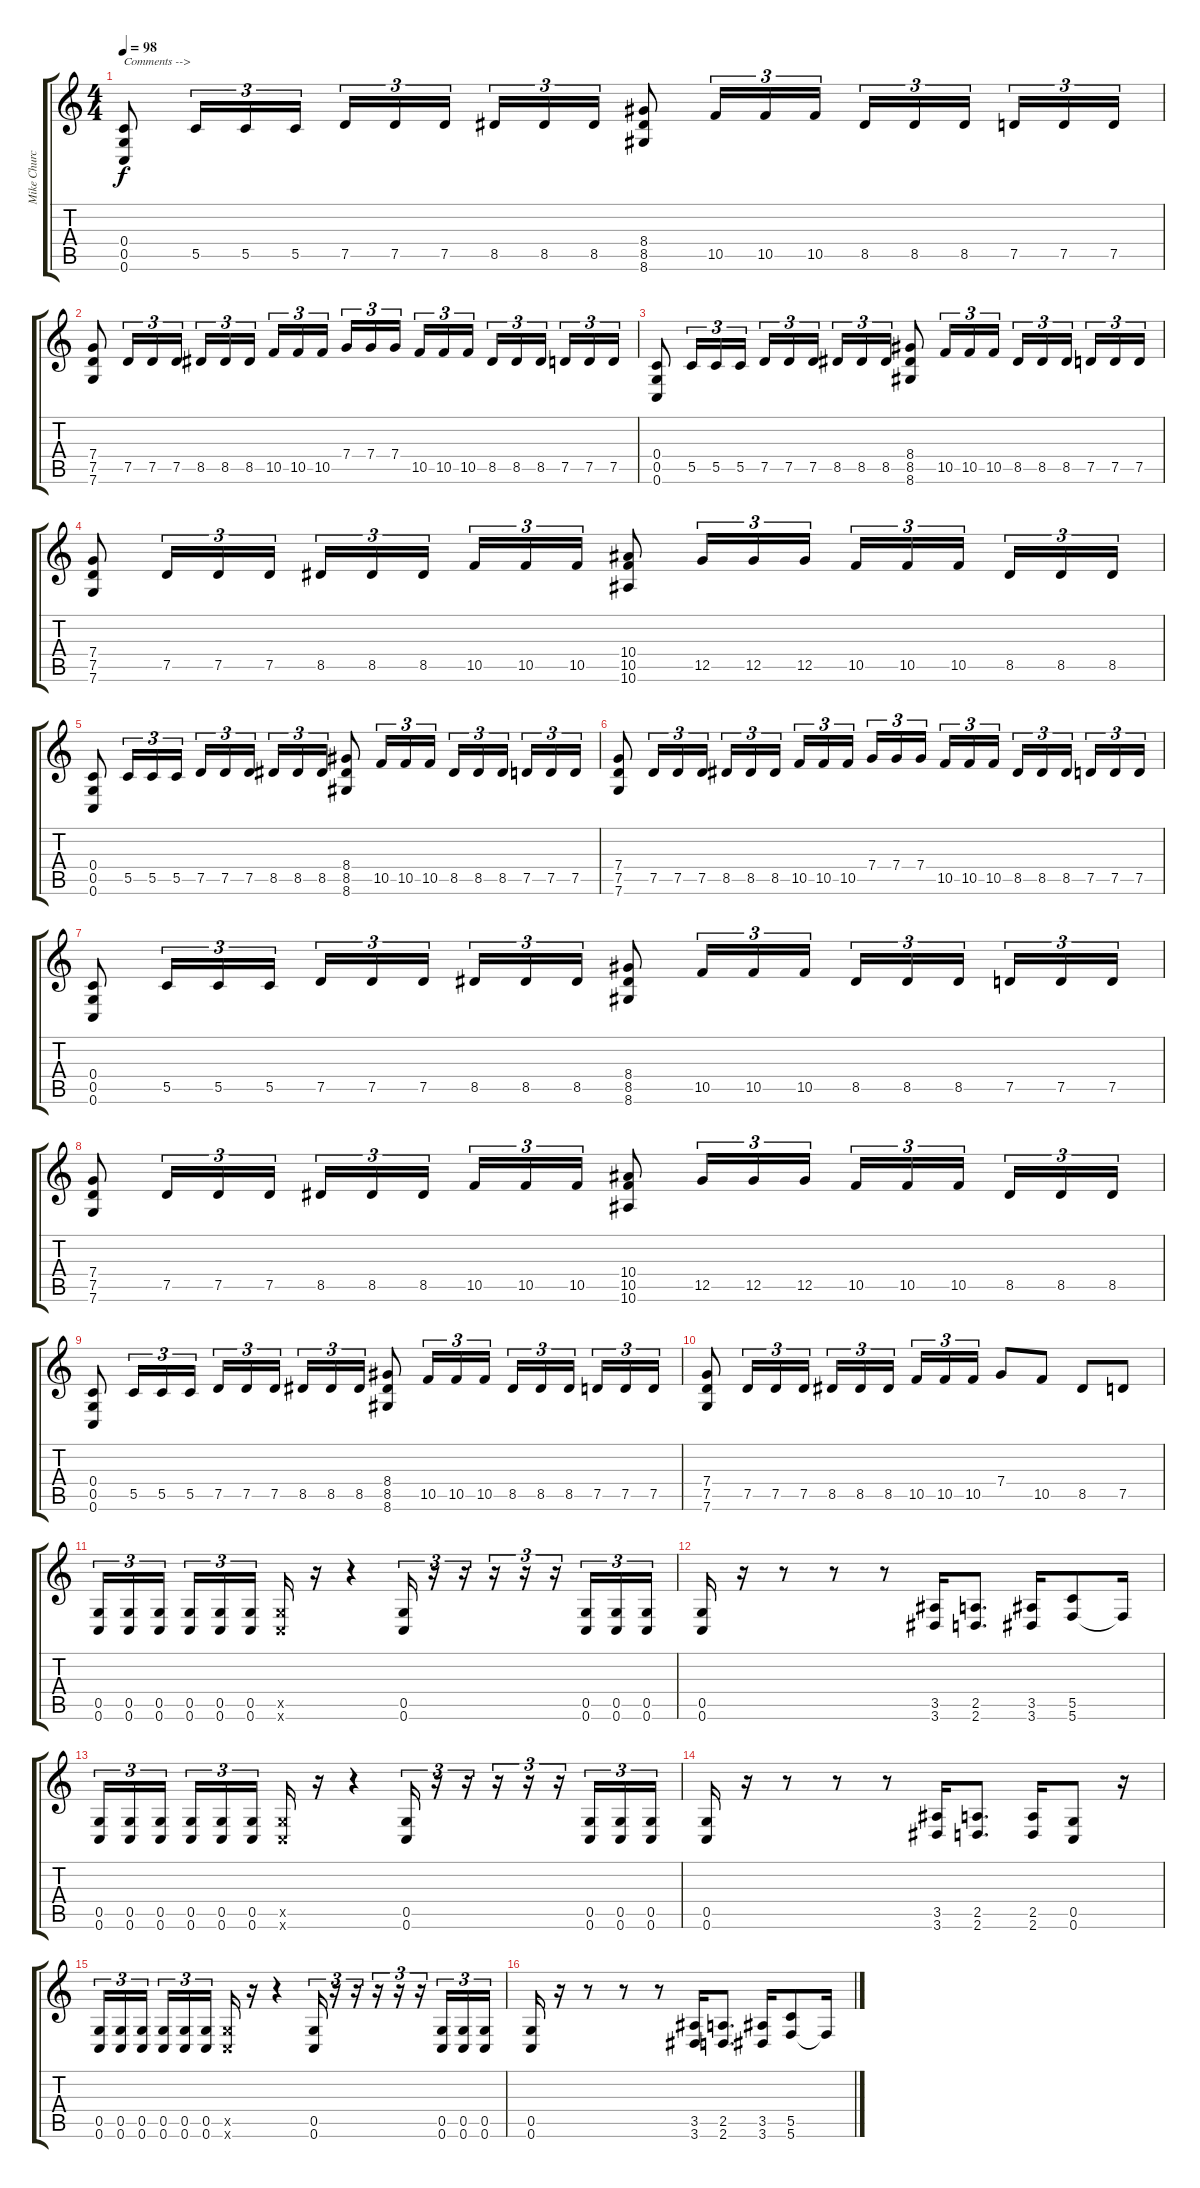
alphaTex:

\track ("Mike Church" "Mike Churc") {instrument distortionguitar}
\staff {score tabs}
\tuning (D4 A4 F3 C3 G2 C2) {hide}
\ts (4 4)
\tempo 98
\clef g2
\ks c
(0.4 0.5 0.6).8{txt "Comments -->" dy f instrument distortionguitar} 5.5.16{tu (3 2)} 5.5.16{tu (3 2)} 5.5.16{tu (3 2)} 7.5.16{tu (3 2)} 7.5.16{tu (3 2)} 7.5.16{tu (3 2) beam splitsecondary} 8.5.16{tu (3 2)} 8.5.16{tu (3 2)} 8.5.16{tu (3 2)} (8.4 8.5 8.6).8 10.5.16{tu (3 2)} 10.5.16{tu (3 2)} 10.5.16{tu (3 2)} 8.5.16{tu (3 2)} 8.5.16{tu (3 2)} 8.5.16{tu (3 2) beam splitsecondary} 7.5.16{tu (3 2)} 7.5.16{tu (3 2)} 7.5.16{tu (3 2)} |
(7.4 7.5 7.6).8 7.5.16{tu (3 2)} 7.5.16{tu (3 2)} 7.5.16{tu (3 2)} 8.5.16{tu (3 2)} 8.5.16{tu (3 2)} 8.5.16{tu (3 2) beam splitsecondary} 10.5.16{tu (3 2)} 10.5.16{tu (3 2)} 10.5.16{tu (3 2)} 7.4.16{tu (3 2)} 7.4.16{tu (3 2)} 7.4.16{tu (3 2) beam splitsecondary} 10.5.16{tu (3 2)} 10.5.16{tu (3 2)} 10.5.16{tu (3 2)} 8.5.16{tu (3 2)} 8.5.16{tu (3 2)} 8.5.16{tu (3 2) beam splitsecondary} 7.5.16{tu (3 2)} 7.5.16{tu (3 2)} 7.5.16{tu (3 2)} |
(0.4 0.5 0.6).8 5.5.16{tu (3 2)} 5.5.16{tu (3 2)} 5.5.16{tu (3 2)} 7.5.16{tu (3 2)} 7.5.16{tu (3 2)} 7.5.16{tu (3 2) beam splitsecondary} 8.5.16{tu (3 2)} 8.5.16{tu (3 2)} 8.5.16{tu (3 2)} (8.4 8.5 8.6).8 10.5.16{tu (3 2)} 10.5.16{tu (3 2)} 10.5.16{tu (3 2)} 8.5.16{tu (3 2)} 8.5.16{tu (3 2)} 8.5.16{tu (3 2) beam splitsecondary} 7.5.16{tu (3 2)} 7.5.16{tu (3 2)} 7.5.16{tu (3 2)} |
(7.4 7.5 7.6).8 7.5.16{tu (3 2)} 7.5.16{tu (3 2)} 7.5.16{tu (3 2)} 8.5.16{tu (3 2)} 8.5.16{tu (3 2)} 8.5.16{tu (3 2) beam splitsecondary} 10.5.16{tu (3 2)} 10.5.16{tu (3 2)} 10.5.16{tu (3 2)} (10.4 10.5 10.6).8 12.5.16{tu (3 2)} 12.5.16{tu (3 2)} 12.5.16{tu (3 2)} 10.5.16{tu (3 2)} 10.5.16{tu (3 2)} 10.5.16{tu (3 2) beam splitsecondary} 8.5.16{tu (3 2)} 8.5.16{tu (3 2)} 8.5.16{tu (3 2)} |
(0.4 0.5 0.6).8 5.5.16{tu (3 2)} 5.5.16{tu (3 2)} 5.5.16{tu (3 2)} 7.5.16{tu (3 2)} 7.5.16{tu (3 2)} 7.5.16{tu (3 2) beam splitsecondary} 8.5.16{tu (3 2)} 8.5.16{tu (3 2)} 8.5.16{tu (3 2)} (8.4 8.5 8.6).8 10.5.16{tu (3 2)} 10.5.16{tu (3 2)} 10.5.16{tu (3 2)} 8.5.16{tu (3 2)} 8.5.16{tu (3 2)} 8.5.16{tu (3 2) beam splitsecondary} 7.5.16{tu (3 2)} 7.5.16{tu (3 2)} 7.5.16{tu (3 2)} |
(7.4 7.5 7.6).8 7.5.16{tu (3 2)} 7.5.16{tu (3 2)} 7.5.16{tu (3 2)} 8.5.16{tu (3 2)} 8.5.16{tu (3 2)} 8.5.16{tu (3 2) beam splitsecondary} 10.5.16{tu (3 2)} 10.5.16{tu (3 2)} 10.5.16{tu (3 2)} 7.4.16{tu (3 2)} 7.4.16{tu (3 2)} 7.4.16{tu (3 2) beam splitsecondary} 10.5.16{tu (3 2)} 10.5.16{tu (3 2)} 10.5.16{tu (3 2)} 8.5.16{tu (3 2)} 8.5.16{tu (3 2)} 8.5.16{tu (3 2) beam splitsecondary} 7.5.16{tu (3 2)} 7.5.16{tu (3 2)} 7.5.16{tu (3 2)} |
(0.4 0.5 0.6).8 5.5.16{tu (3 2)} 5.5.16{tu (3 2)} 5.5.16{tu (3 2)} 7.5.16{tu (3 2)} 7.5.16{tu (3 2)} 7.5.16{tu (3 2) beam splitsecondary} 8.5.16{tu (3 2)} 8.5.16{tu (3 2)} 8.5.16{tu (3 2)} (8.4 8.5 8.6).8 10.5.16{tu (3 2)} 10.5.16{tu (3 2)} 10.5.16{tu (3 2)} 8.5.16{tu (3 2)} 8.5.16{tu (3 2)} 8.5.16{tu (3 2) beam splitsecondary} 7.5.16{tu (3 2)} 7.5.16{tu (3 2)} 7.5.16{tu (3 2)} |
(7.4 7.5 7.6).8 7.5.16{tu (3 2)} 7.5.16{tu (3 2)} 7.5.16{tu (3 2)} 8.5.16{tu (3 2)} 8.5.16{tu (3 2)} 8.5.16{tu (3 2) beam splitsecondary} 10.5.16{tu (3 2)} 10.5.16{tu (3 2)} 10.5.16{tu (3 2)} (10.4 10.5 10.6).8 12.5.16{tu (3 2)} 12.5.16{tu (3 2)} 12.5.16{tu (3 2)} 10.5.16{tu (3 2)} 10.5.16{tu (3 2)} 10.5.16{tu (3 2) beam splitsecondary} 8.5.16{tu (3 2)} 8.5.16{tu (3 2)} 8.5.16{tu (3 2)} |
(0.4 0.5 0.6).8 5.5.16{tu (3 2)} 5.5.16{tu (3 2)} 5.5.16{tu (3 2)} 7.5.16{tu (3 2)} 7.5.16{tu (3 2)} 7.5.16{tu (3 2) beam splitsecondary} 8.5.16{tu (3 2)} 8.5.16{tu (3 2)} 8.5.16{tu (3 2)} (8.4 8.5 8.6).8 10.5.16{tu (3 2)} 10.5.16{tu (3 2)} 10.5.16{tu (3 2)} 8.5.16{tu (3 2)} 8.5.16{tu (3 2)} 8.5.16{tu (3 2) beam splitsecondary} 7.5.16{tu (3 2)} 7.5.16{tu (3 2)} 7.5.16{tu (3 2)} |
(7.4 7.5 7.6).8 7.5.16{tu (3 2)} 7.5.16{tu (3 2)} 7.5.16{tu (3 2)} 8.5.16{tu (3 2)} 8.5.16{tu (3 2)} 8.5.16{tu (3 2) beam splitsecondary} 10.5.16{tu (3 2)} 10.5.16{tu (3 2)} 10.5.16{tu (3 2)} 7.4.8 10.5.8 8.5.8 7.5.8 |
(0.5 0.6).16{tu (3 2)} (0.5 0.6).16{tu (3 2)} (0.5 0.6).16{tu (3 2) beam splitsecondary} (0.5 0.6).16{tu (3 2)} (0.5 0.6).16{tu (3 2)} (0.5 0.6).16{tu (3 2)} (0.5{x} 0.6{x}).16 r.16 r.4 (0.5 0.6).16{tu (3 2)} r.16{tu (3 2)} r.16{tu (3 2)} r.16{tu (3 2)} r.16{tu (3 2)} r.16{tu (3 2)} (0.5 0.6).16{tu (3 2)} (0.5 0.6).16{tu (3 2)} (0.5 0.6).16{tu (3 2)} |
(0.5 0.6).16 r.16 r.8 r.8 r.8 (3.5 3.6).16 (2.5 2.6).8{d} (3.5 3.6).16 (5.5 5.6).8 5.6{t}.16 |
(0.5 0.6).16{tu (3 2)} (0.5 0.6).16{tu (3 2)} (0.5 0.6).16{tu (3 2) beam splitsecondary} (0.5 0.6).16{tu (3 2)} (0.5 0.6).16{tu (3 2)} (0.5 0.6).16{tu (3 2)} (0.5{x} 0.6{x}).16 r.16 r.4 (0.5 0.6).16{tu (3 2)} r.16{tu (3 2)} r.16{tu (3 2)} r.16{tu (3 2)} r.16{tu (3 2)} r.16{tu (3 2)} (0.5 0.6).16{tu (3 2)} (0.5 0.6).16{tu (3 2)} (0.5 0.6).16{tu (3 2)} |
(0.5 0.6).16 r.16 r.8 r.8 r.8 (3.5 3.6).16 (2.5 2.6).8{d} (2.5 2.6).16 (0.5 0.6).8 r.16 |
(0.5 0.6).16{tu (3 2)} (0.5 0.6).16{tu (3 2)} (0.5 0.6).16{tu (3 2) beam splitsecondary} (0.5 0.6).16{tu (3 2)} (0.5 0.6).16{tu (3 2)} (0.5 0.6).16{tu (3 2)} (0.5{x} 0.6{x}).16 r.16 r.4 (0.5 0.6).16{tu (3 2)} r.16{tu (3 2)} r.16{tu (3 2)} r.16{tu (3 2)} r.16{tu (3 2)} r.16{tu (3 2)} (0.5 0.6).16{tu (3 2)} (0.5 0.6).16{tu (3 2)} (0.5 0.6).16{tu (3 2)} |
(0.5 0.6).16 r.16 r.8 r.8 r.8 (3.5 3.6).16 (2.5 2.6).8{d} (3.5 3.6).16 (5.5 5.6).8 5.6{t}.16
